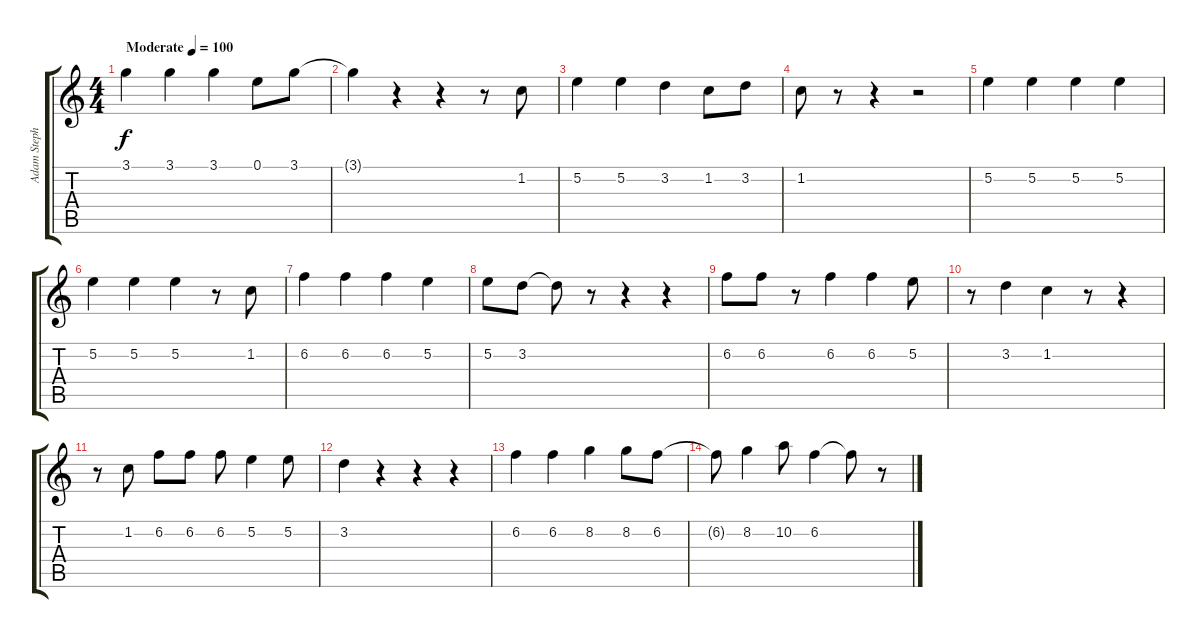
\track ("Adam Stephenson Vocals" "Adam Steph") {instrument electricguitarclean}
\staff {score tabs}
\tuning (E4 B3 G3 D3 A2 E2) {hide}
\ts (4 4)
\tempo (100 "Moderate")
\clef g2
\ks c
3.1.4{dy f instrument electricguitarclean} 3.1.4 3.1.4 0.1.8 3.1.8 |
3.1{t}.4 r.4 r.4 r.8 1.2.8 |
5.2.4 5.2.4 3.2.4 1.2.8 3.2.8 |
1.2.8 r.8 r.4 r.2 |
5.2.4 5.2.4 5.2.4 5.2.4 |
5.2.4 5.2.4 5.2.4 r.8 1.2.8 |
6.2.4 6.2.4 6.2.4 5.2.4 |
5.2.8 3.2.8 3.2{t}.8 r.8 r.4 r.4 |
6.2.8 6.2.8 r.8 6.2.4 6.2.4 5.2.8 |
r.8 3.2.4 1.2.4 r.8 r.4 |
r.8 1.2.8 6.2.8 6.2.8 6.2.8 5.2.4 5.2.8 |
3.2.4 r.4 r.4 r.4 |
6.2.4 6.2.4 8.2.4 8.2.8 6.2.8 |
6.2{t}.8 8.2.4 10.2.8 6.2.4 6.2{t}.8 r.8
